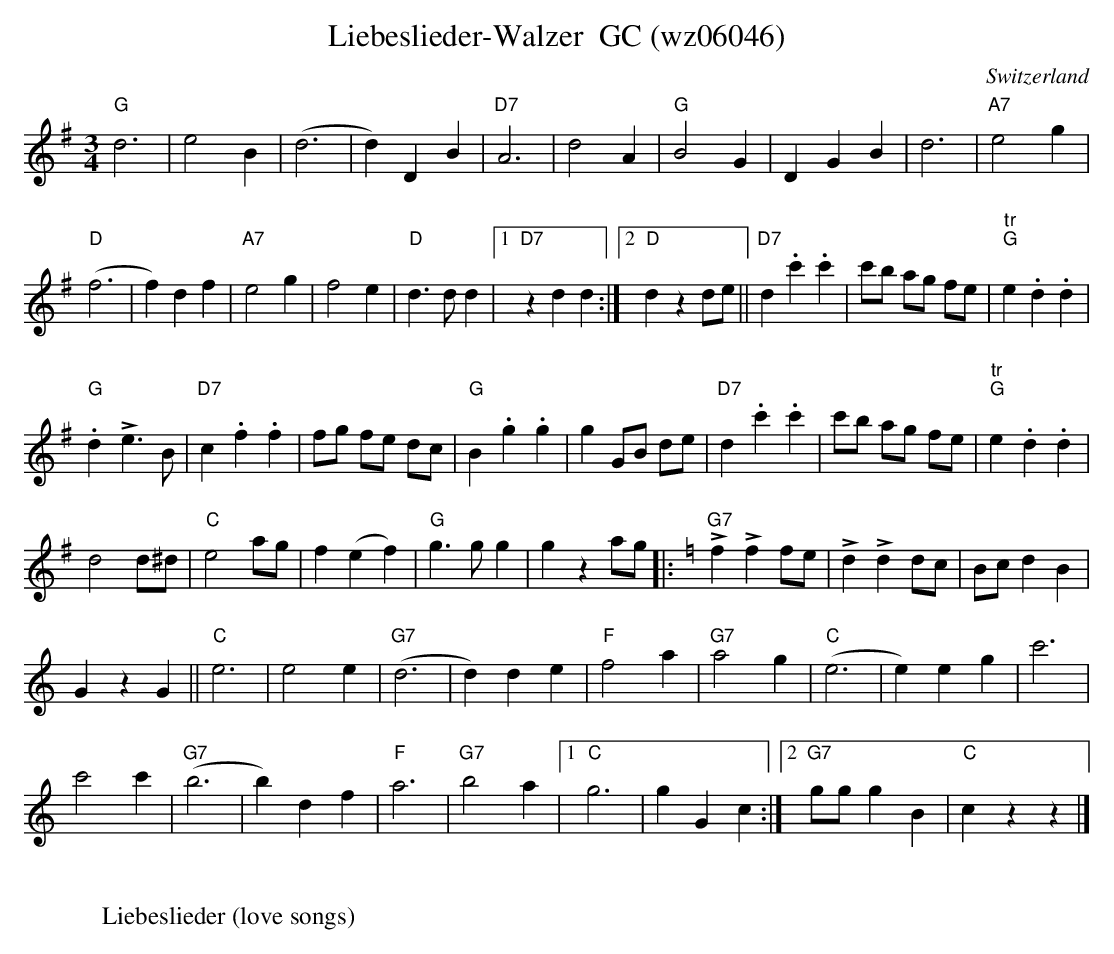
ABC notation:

X:1
T:Liebeslieder-Walzer  GC (wz06046)
O:Switzerland
M:3/4
L:1/4
K:G major
"G"d3 | e2B | (d3 | d)DB | "D7"A3 | d2A | "G"B2G | DGB | d3 | "A7"e2g |
("D"f3 | f) df | "A7"e2g | f2e | "D"d>dd |1 "D7"zdd :|2 "D"dzd/e/ || "D7"d.c'.c' | c'/b/ a/g/ f/e/ | "tr""G"e.d.d |
"G".d!>!e>B | "D7"c.f.f | f/g/ f/e/ d/c/ | "G"B.g.g | g G/B/ d/e/ | "D7"d.c'.c' | c'/b/ a/g/ f/e/ | "tr""G"e.d.d |
d2 d/^d/ | "C"e2 a/g/ | f(ef) | "G"g>gg | gza/g/ |: [K:C] !>!"G7"f!>!f f/e/ | !>!d!>!d d/c/ | B/c/ dB |
GzG ||"C"e3 | e2e | ("G7"d3 | d)de | "F"f2a | "G7"a2g | ("C"e3 | e)eg | c'3 |
c'2c' | ("G7"b3 | b)df | "F"a3 | "G7"b2a |1 "C"g3 | gGc :|2 "G7"g/g/gB | "C"czz |]
W:
W:Liebeslieder (love songs)
